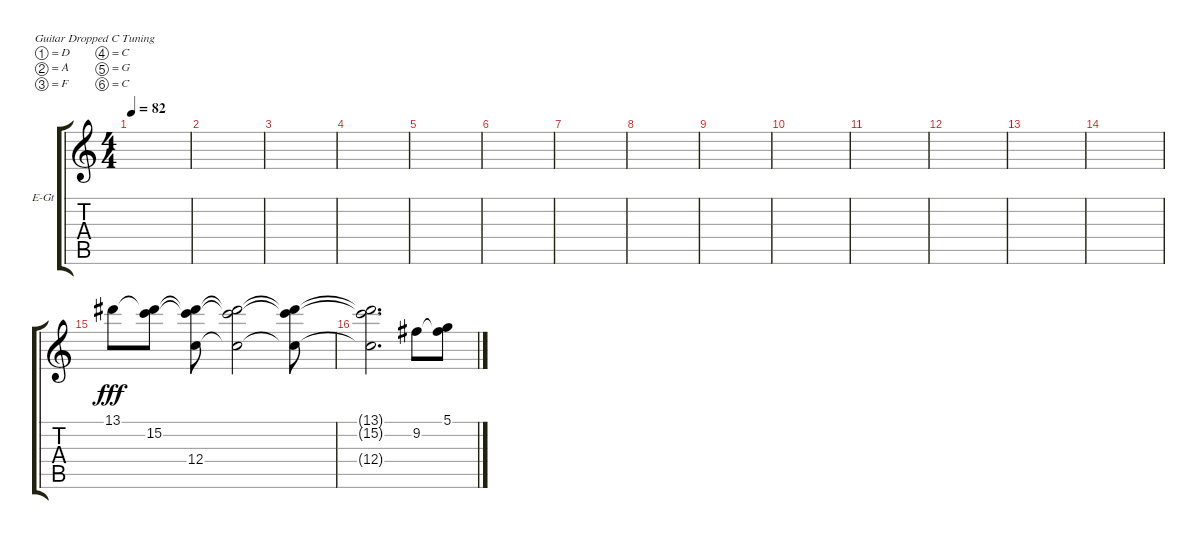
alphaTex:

\bracketExtendMode groupsimilarinstruments
\firstSystemTrackNameOrientation horizontal
\otherSystemsTrackNameOrientation horizontal
\track ("Adam - Solo" "E-Gt") {instrument overdrivenguitar}
\staff {score tabs}
\tuning (D4 A3 F3 C3 G2 C2)
\ts (4 4)
\tempo 82
\clef g2
\ks c
|
|
|
|
|
|
|
|
|
|
|
|
|
|
13.1.8{dy fff} (15.2 13.1{t}).8 (12.4 13.1{t} 15.2{t}).8 (13.1{t} 15.2{t} 12.4{t}).2 (13.1{t} 15.2{t} 12.4{t}).8 |
(13.1{t} 15.2{t} 12.4{t}).2{d} 9.2.8 (5.1 9.2{t}).8
